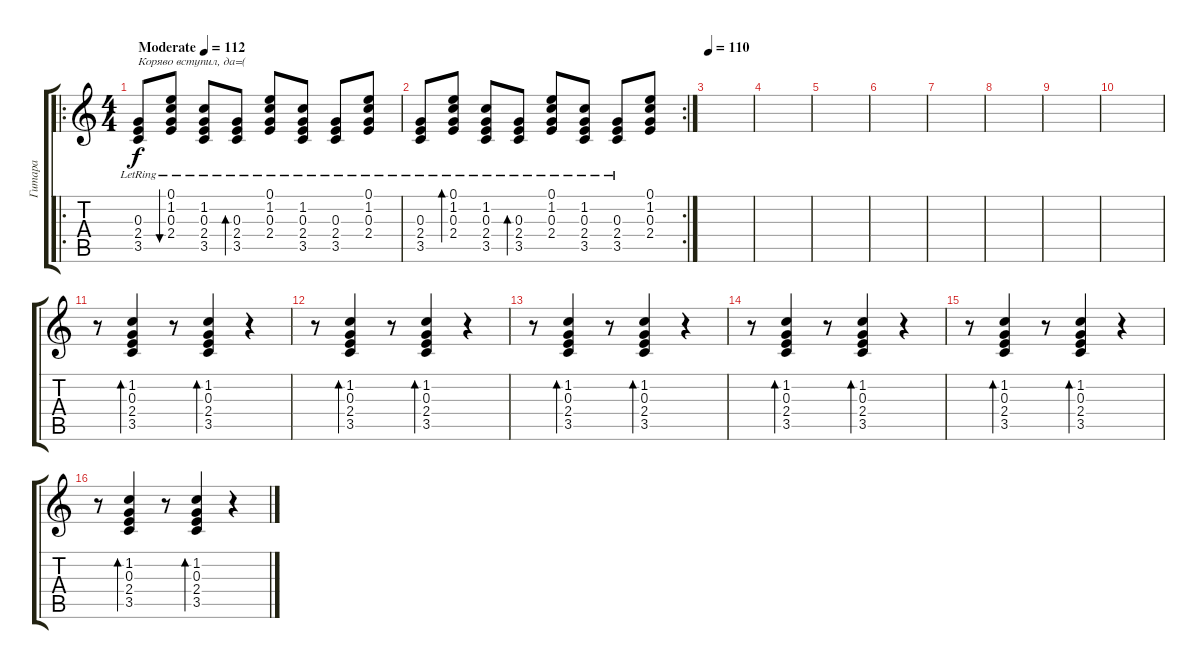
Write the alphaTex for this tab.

\track ("Гитара" "Гитара") {instrument electricguitarclean}
\staff {score tabs}
\tuning (E4 B3 G3 D3 A2 E2) {hide}
\ro
\ts (4 4)
\tempo (112 "Moderate")
\clef g2
\ks c
(0.3{lr} 2.4{lr} 3.5{lr}).8{txt "Коряво вступил, да=(" dy f instrument electricguitarclean} (0.1{lr} 1.2{lr} 0.3{lr} 2.4{lr}).8{bu 30} (1.2{lr} 0.3{lr} 2.4{lr} 3.5{lr}).8 (0.3{lr} 2.4{lr} 3.5{lr}).8{bd 30} (0.1{lr} 1.2{lr} 0.3{lr} 2.4{lr}).8 (1.2{lr} 0.3{lr} 2.4{lr} 3.5{lr}).8 (0.3{lr} 2.4{lr} 3.5{lr}).8 (0.1{lr} 1.2{lr} 0.3{lr} 2.4{lr}).8 |
\rc 2
(0.3{lr} 2.4{lr} 3.5{lr}).8 (0.1{lr} 1.2{lr} 0.3{lr} 2.4{lr}).8{bd 30} (1.2{lr} 0.3{lr} 2.4{lr} 3.5{lr}).8 (0.3{lr} 2.4{lr} 3.5{lr}).8{bd 30} (0.1{lr} 1.2{lr} 0.3{lr} 2.4{lr}).8 (1.2{lr} 0.3{lr} 2.4{lr} 3.5{lr}).8 (0.3{lr} 2.4 3.5{lr}).8 (0.1 1.2 0.3 2.4).8 |
\tempo 112
\tempo 110
|
|
|
|
|
|
|
|
r.8 (1.2 0.3 2.4 3.5).4{bd 30} r.8 (1.2 0.3 2.4 3.5).4{bd 30} r.4 |
r.8 (1.2 0.3 2.4 3.5).4{bd 30} r.8 (1.2 0.3 2.4 3.5).4{bd 30} r.4 |
r.8 (1.2 0.3 2.4 3.5).4{bd 30} r.8 (1.2 0.3 2.4 3.5).4{bd 30} r.4 |
r.8 (1.2 0.3 2.4 3.5).4{bd 30} r.8 (1.2 0.3 2.4 3.5).4{bd 30} r.4 |
r.8 (1.2 0.3 2.4 3.5).4{bd 30} r.8 (1.2 0.3 2.4 3.5).4{bd 30} r.4 |
r.8 (1.2 0.3 2.4 3.5).4{bd 30} r.8 (1.2 0.3 2.4 3.5).4{bd 30} r.4
